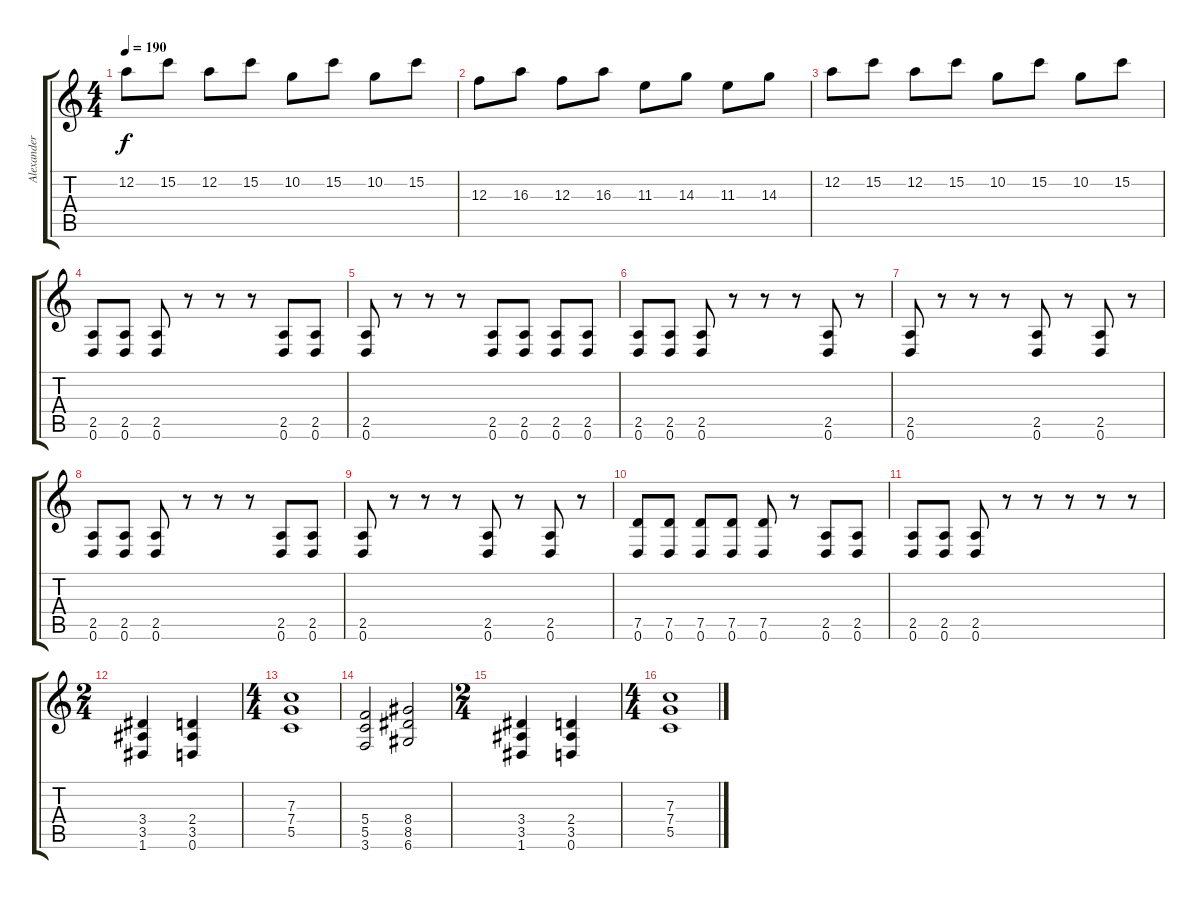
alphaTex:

\track ("Alexander Kuoppala" "Alexander ") {instrument distortionguitar}
\staff {score tabs}
\tuning (D4 A3 F3 C3 G2 D2) {hide}
\ts (4 4)
\tempo 190
\clef g2
\ks c
12.2.8{dy f} 15.2.8 12.2.8 15.2.8 10.2.8 15.2.8 10.2.8 15.2.8 |
12.3.8 16.3.8 12.3.8 16.3.8 11.3.8 14.3.8 11.3.8 14.3.8 |
12.2.8 15.2.8 12.2.8 15.2.8 10.2.8 15.2.8 10.2.8 15.2.8 |
(2.5 0.6).8{instrument distortionguitar} (2.5 0.6).8 (2.5 0.6).8 r.8 r.8 r.8 (2.5 0.6).8 (2.5 0.6).8 |
(2.5 0.6).8 r.8 r.8 r.8 (2.5 0.6).8 (2.5 0.6).8 (2.5 0.6).8 (2.5 0.6).8 |
(2.5 0.6).8 (2.5 0.6).8 (2.5 0.6).8 r.8 r.8 r.8 (2.5 0.6).8 r.8 |
(2.5 0.6).8 r.8 r.8 r.8 (2.5 0.6).8 r.8 (2.5 0.6).8 r.8 |
(2.5 0.6).8 (2.5 0.6).8 (2.5 0.6).8 r.8 r.8 r.8 (2.5 0.6).8 (2.5 0.6).8 |
(2.5 0.6).8 r.8 r.8 r.8 (2.5 0.6).8 r.8 (2.5 0.6).8 r.8 |
(7.5 0.6).8 (7.5 0.6).8 (7.5 0.6).8 (7.5 0.6).8 (7.5 0.6).8 r.8 (2.5 0.6).8 (2.5 0.6).8 |
(2.5 0.6).8 (2.5 0.6).8 (2.5 0.6).8 r.8 r.8 r.8 r.8 r.8 |
\ts (2 4)
(3.4 3.5 1.6).4{balance 0} (2.4 3.5 0.6).4 |
\ts (4 4)
(7.3 7.4 5.5).1 |
(5.4 5.5 3.6).2 (8.4 8.5 6.6).2 |
\ts (2 4)
(3.4 3.5 1.6).4{balance 0} (2.4 3.5 0.6).4 |
\ts (4 4)
(7.3 7.4 5.5).1
